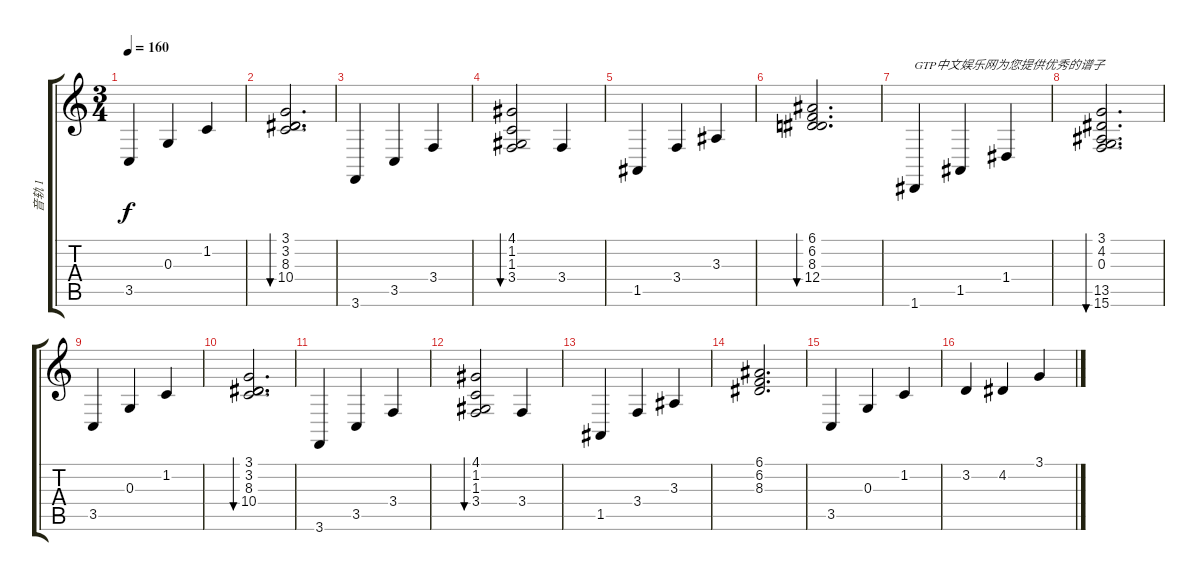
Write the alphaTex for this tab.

\track ("音轨 1" "音轨 1") {instrument acousticgrandpiano}
\staff {score tabs}
\tuning (E4 B3 G3 D3 A2 D2) {hide}
\ts (3 4)
\tempo 160
\clef g2
\ks c
3.5.4{dy f} 0.3.4 1.2.4 |
(3.1 3.2 8.3 10.4).2{d bu 240} |
3.6.4 3.5.4 3.4.4 |
(4.1 1.2 1.3 3.4).2{bu 240} 3.4.4 |
1.5.4 3.4.4 3.3.4 |
(6.1 6.2 8.3 12.4).2{d bu 240} |
1.6.4{txt "GTP中文娱乐网为您提供优秀的谱子"} 1.5.4 1.4.4 |
(3.1 4.2 0.3 13.5 15.6).2{d bu 240} |
3.5.4 0.3.4 1.2.4 |
(3.1 3.2 8.3 10.4).2{d bu 240} |
3.6.4 3.5.4 3.4.4 |
(4.1 1.2 1.3 3.4).2{bu 240} 3.4.4 |
1.5.4 3.4.4 3.3.4 |
(6.1 6.2 8.3).2{d} |
3.5.4 0.3.4 1.2.4 |
3.2.4 4.2.4 3.1.4
